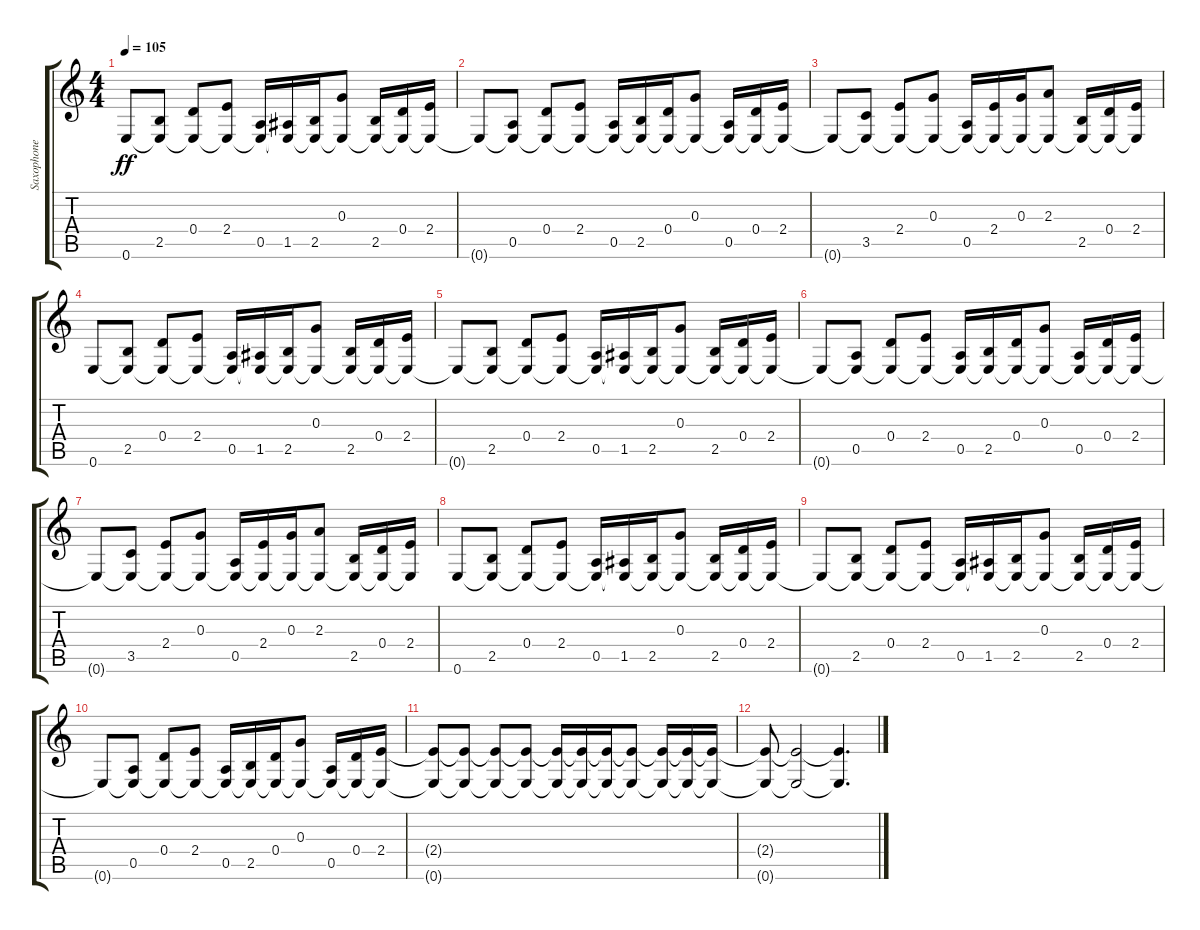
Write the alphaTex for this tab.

\track ("Saxophone : Tenor" "Saxophone ") {instrument distortionguitar}
\staff {score tabs}
\tuning (E4 B3 G3 D3 A2 E2) {hide}
\ts (4 4)
\tempo 105
\clef g2
\ks c
0.6{t}.8{dy ff} (2.5 0.6{t}).8 (0.4 0.6{t}).8 (2.4 0.6{t}).8 (0.5 0.6{t}).16 (1.5 0.6{t}).16 (2.5 0.6{t}).16 (0.3 0.6{t}).8 (2.5 0.6{t}).16 (0.4 0.6{t}).16 (2.4 0.6{t}).16 |
0.6{t}.8 (0.5 0.6{t}).8 (0.4 0.6{t}).8 (2.4 0.6{t}).8 (0.5 0.6{t}).16 (2.5 0.6{t}).16 (0.4 0.6{t}).16 (0.3 0.6{t}).8 (0.5 0.6{t}).16 (0.4 0.6{t}).16 (2.4 0.6{t}).16 |
0.6{t}.8 (3.5 0.6{t}).8 (2.4 0.6{t}).8 (0.3 0.6{t}).8 (0.5 0.6{t}).16 (2.4 0.6{t}).16 (0.3 0.6{t}).16 (2.3 0.6{t}).8 (2.5 0.6{t}).16 (0.4 0.6{t}).16 (2.4 0.6{t}).16 |
0.6.8 (2.5 0.6{t}).8 (0.4 0.6{t}).8 (2.4 0.6{t}).8 (0.5 0.6{t}).16 (1.5 0.6{t}).16 (2.5 0.6{t}).16 (0.3 0.6{t}).8 (2.5 0.6{t}).16 (0.4 0.6{t}).16 (2.4 0.6{t}).16 |
0.6{t}.8 (2.5 0.6{t}).8 (0.4 0.6{t}).8 (2.4 0.6{t}).8 (0.5 0.6{t}).16 (1.5 0.6{t}).16 (2.5 0.6{t}).16 (0.3 0.6{t}).8 (2.5 0.6{t}).16 (0.4 0.6{t}).16 (2.4 0.6{t}).16 |
0.6{t}.8 (0.5 0.6{t}).8 (0.4 0.6{t}).8 (2.4 0.6{t}).8 (0.5 0.6{t}).16 (2.5 0.6{t}).16 (0.4 0.6{t}).16 (0.3 0.6{t}).8 (0.5 0.6{t}).16 (0.4 0.6{t}).16 (2.4 0.6{t}).16 |
0.6{t}.8 (3.5 0.6{t}).8 (2.4 0.6{t}).8 (0.3 0.6{t}).8 (0.5 0.6{t}).16 (2.4 0.6{t}).16 (0.3 0.6{t}).16 (2.3 0.6{t}).8 (2.5 0.6{t}).16 (0.4 0.6{t}).16 (2.4 0.6{t}).16 |
0.6.8 (2.5 0.6{t}).8 (0.4 0.6{t}).8 (2.4 0.6{t}).8 (0.5 0.6{t}).16 (1.5 0.6{t}).16 (2.5 0.6{t}).16 (0.3 0.6{t}).8 (2.5 0.6{t}).16 (0.4 0.6{t}).16 (2.4 0.6{t}).16 |
0.6{t}.8 (2.5 0.6{t}).8 (0.4 0.6{t}).8 (2.4 0.6{t}).8 (0.5 0.6{t}).16 (1.5 0.6{t}).16 (2.5 0.6{t}).16 (0.3 0.6{t}).8 (2.5 0.6{t}).16 (0.4 0.6{t}).16 (2.4 0.6{t}).16 |
0.6{t}.8 (0.5 0.6{t}).8 (0.4 0.6{t}).8 (2.4 0.6{t}).8 (0.5 0.6{t}).16 (2.5 0.6{t}).16 (0.4 0.6{t}).16 (0.3 0.6{t}).8 (0.5 0.6{t}).16 (0.4 0.6{t}).16 (2.4 0.6{t}).16 |
(2.4{t} 0.6{t}).8 (2.4{t} 0.6{t}).8 (2.4{t} 0.6{t}).8 (2.4{t} 0.6{t}).8 (2.4{t} 0.6{t}).16 (2.4{t} 0.6{t}).16 (2.4{t} 0.6{t}).16 (2.4{t} 0.6{t}).8 (2.4{t} 0.6{t}).16 (2.4{t} 0.6{t}).16 (2.4{t} 0.6{t}).16 |
(2.4{t} 0.6{t}).8 (2.4{t} 0.6{t}).2 (2.4{t} 0.6{t}).4{d}
